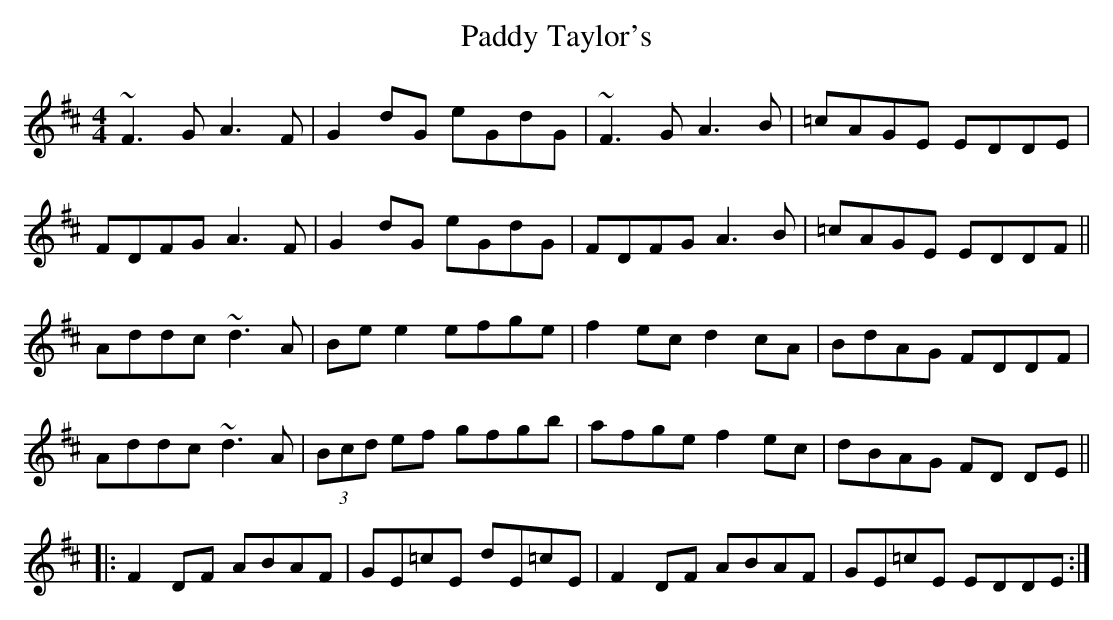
X:1
T: Paddy Taylor's
M: 4/4
L: 1/8
K: Dmaj
~F3G A3F | G2dG eGdG | ~F3G A3B | =cAGE EDDE |
FDFG A3F | G2dG eGdG | FDFG A3B | =cAGE EDDF ||
Addc ~d3A | Bee2 efge | f2ec d2cA | BdAG FDDF |
Addc ~d3A |(3Bcd ef gfgb | afge f2ec | dBAG FD DE ||
|: F2DF ABAF | GE=cE dE=cE | F2DF ABAF | GE=cE EDDE :|
